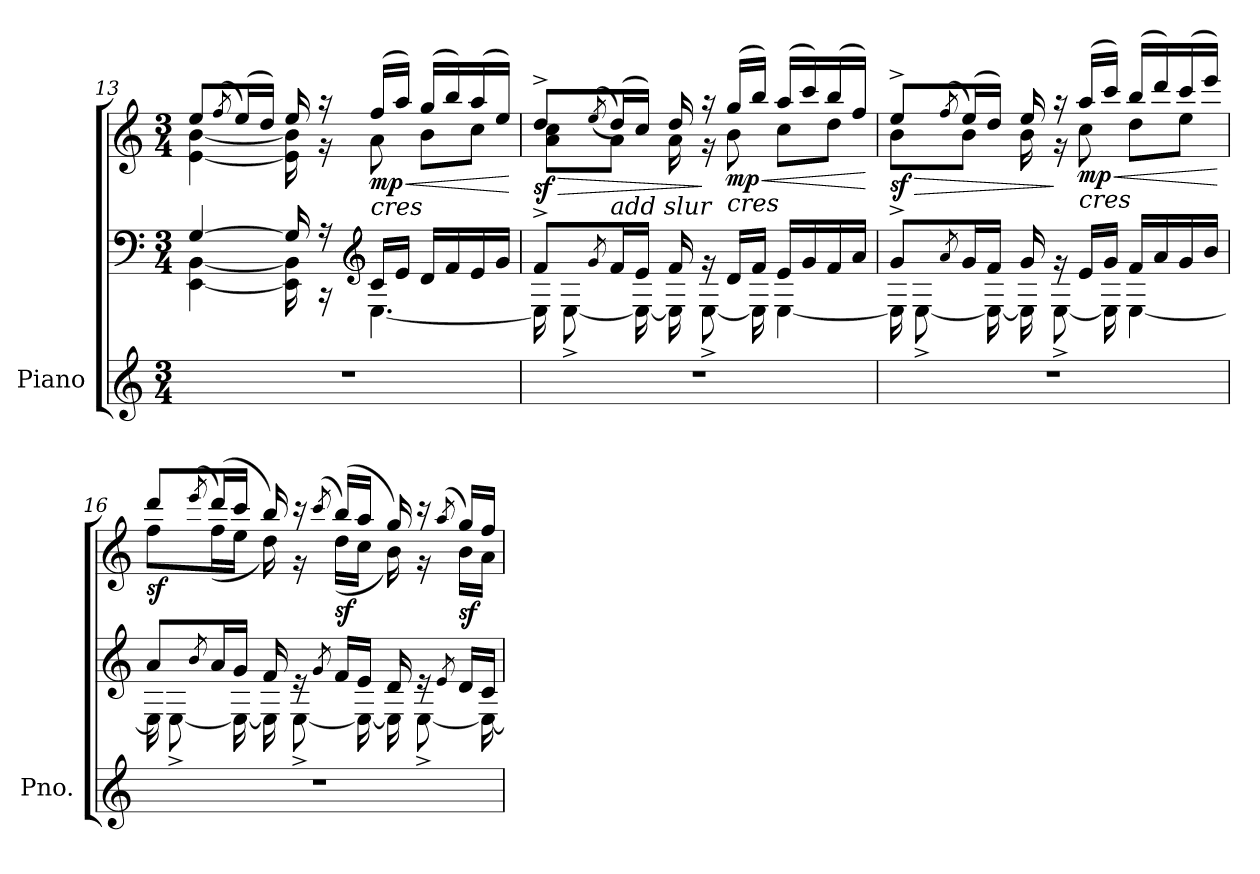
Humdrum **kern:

**kern	**kern	**kern	**dynam
*part1	*part1	*part1	*part1
*staff3	*staff2	*staff1	*staff1/2/3
*I"Piano	*	*	*
*I'Pno.	*	*	*
!!LO:LB:g=z
*clefG2	*clefF4	*clefG2	*
*k[]	*k[]	*k[]	*
*M3/4	*M3/4	*M3/4	*
=13	=13	=13	=13
*	*^	*^	*
2.r	[4G/	[4EE\ [4BB\	8ee/L	[4e\ [4b\	.
.	.	.	(<8qff/	.	.
.	.	.	(<16ee/L)	.	.
.	.	.	16dd/JJ)	.	.
.	16G/]	16EE\] 16BB\]	16ee/	16e\] 16b\]	.
.	16r	16r	16r	16r	.
*	*clefG2	*	*	*	*
!	!	!	!LO:TX:b:i:t=cres	!	!
!	!	!	!	!	!LO:HP:b
!	!	!	!	!	!LO:DY:n=1:b
.	16c/LL	[4.E\	(<16ff/LL	8a\	< mp
.	16e/JJ	.	16aa/JJ)	.	.
.	16d/LL	.	(<16gg/LL	8b\L	.
.	16f/	.	16bb/)	.	.
.	16e/	.	(<16aa/	8cc\J	.
.	16g/JJ	.	16ee/JJ)	.	.
*	*v	*v	*	*	*
*	*	*v	*v	*
.	.	.	[
=14	=14	=14	=14
*	*^	*	*
!	!	!	!	!LO:HP:b
*	*	*	*^	*
!	!	!	!	!	!LO:DY:n=1:b
2.r	8f^/L	16E\]	8dd^/L	8a\ 8cc\L	> sf
.	.	[8E^\	.	.	.
.	8qg/	.	(>(<8qee/	.	.
!	!LO:TX:a:i:t=add slur	!	!	!	!
.	16f/L	.	(<16dd/L))	8a\J	.
.	16e/JJ	16E\_	16cc/JJ)	.	.
.	16f/	16E\]	16dd/	16a\	.
.	16rg	[8E^\	16r	16r	]
!	!	!	!LO:TX:b:i:t=cres	!	!
!	!	!	!	!	!LO:HP:b
!	!	!	!	!	!LO:DY:n=2:b
.	16d/LL	.	(<16gg/LL	8b\	< mp
.	16f/JJ	16E\]	16bb/JJ)	.	.
.	16e/LL	[4E\	(<16aa/LL	8cc\L	.
.	16g/	.	16ccc/)	.	.
.	16f/	.	(<16bb/	8dd\J	.
.	16a/JJ	.	16ff/JJ)	.	.
*	*v	*v	*	*	*
*	*	*v	*v	*
.	.	.	[
=15	=15	=15	=15
*	*^	*	*
!	!	!	!	!LO:HP:b
*	*	*	*^	*
!	!	!	!	!	!LO:DY:n=1:b
2.r	8g^/L	16E\]	8ee^/L	8b\L	> sf
.	.	[8E^\	.	.	.
.	8qa/	.	(<8qff/	.	.
.	16g/L	.	(<16ee/L)	8b\J	.
.	16f/JJ	16E\_	16dd/JJ)	.	.
.	16g/	16E\]	16ee/	16b\	.
.	16rg	[8E^\	16r	16r	]
!	!	!	!LO:TX:b:i:t=cres	!	!
!	!	!	!	!	!LO:HP:b
!	!	!	!	!	!LO:DY:n=2:b
.	16e/LL	.	(<16aa/LL	8cc\	< mp
.	16g/JJ	16E\]	16ccc/JJ)	.	.
.	16f/LL	[4E\	(<16bb/LL	8dd\L	.
.	16a/	.	16ddd/)	.	.
.	16g/	.	(<16ccc/	8ee\J	.
.	16b/JJ	.	16eee/JJ)	.	.
*	*v	*v	*	*	*
*	*	*v	*v	*
.	.	.	[
!!LO:LB:g=z
=16	=16	=16	=16
*	*^	*^	*
!	!	!	!	!	!LO:DY:b
2.r	8a/L	16E\]	8ddd/L	8ff\L	sf
.	.	[8E^\	.	.	.
.	8qb/	.	(<8qeee/	.	.
.	16a/L	.	(>16ddd/L)	(<16ff\L	.
.	16g/JJ	16E\_	16ccc/JJ	16ee\JJ	.
.	16f/	16E\]	16bb/)	16dd\)	.
.	16re	[8E^\	16r	16r	.
.	8qg/	.	(<8qccc/	.	.
!	!	!	!	!	!LO:DY:b
.	16f/LL	.	(>16bb/LL)	(<16dd\LL	sf
.	16e/JJ	16E\_	16aa/JJ	16cc\JJ	.
.	16d/	16E\]	16gg/)	16b\)	.
.	16re	[8E^\	16r	16r	.
*	*	*	*MM74	*	*
.	8qe/	.	(<8qaa/	.	.
!	!	!	!	!	!LO:DY:b
.	16d/LL	.	16gg/LL)	16b\LL	sf
.	16c/JJ	16E\_	16ff/JJ	16a\JJ	.
*	*v	*v	*	*	*
*	*	*v	*v	*
=	=	=	=
*-	*-	*-	*-
